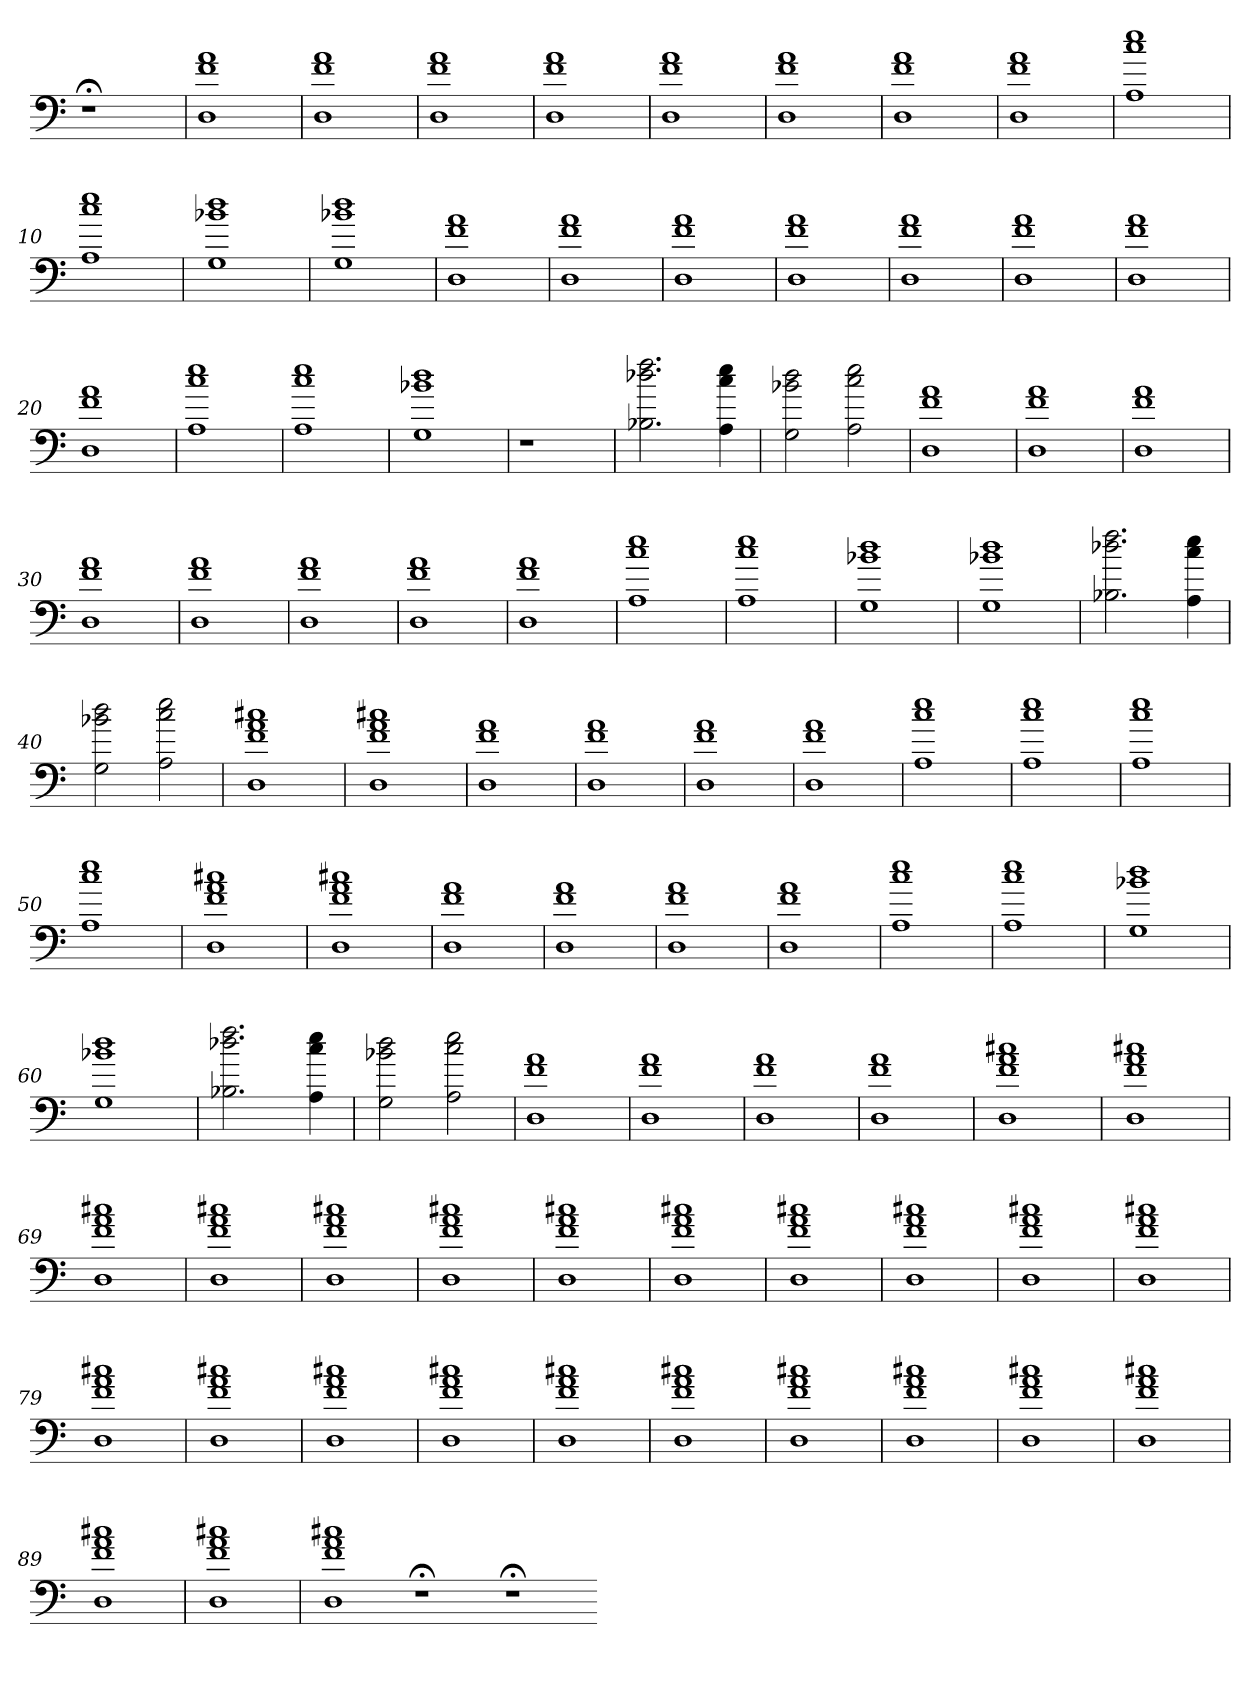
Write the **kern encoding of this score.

**kern
*part1
*staff1
=
1r;<
=1
1D 1f 1a
=2
1D 1f 1a
=3
1D 1f 1a
=4
1D 1f 1a
=5
1D 1f 1a
=6
1D 1f 1a
=7
1D 1f 1a
=8
1D 1f 1a
=9
1A 1cc 1ee
=10
1A 1cc 1ee
=11
1G 1b-X 1dd
=12
1G 1b-X 1dd
=13
1D 1f 1a
=14
1D 1f 1a
=15
1D 1f 1a
=16
1D 1f 1a
=17
1D 1f 1a
=18
1D 1f 1a
=19
1D 1f 1a
=20
1D 1f 1a
=21
1A 1cc 1ee
=22
1A 1cc 1ee
=23
1G 1b-X 1dd
=24
1r
=25
2.B-X 2.dd-X 2.ff
4A 4cc 4ee
=26
2G 2b-X 2dd
2A 2cc 2ee
=27
1D 1f 1a
=28
1D 1f 1a
=29
1D 1f 1a
=30
1D 1f 1a
=31
1D 1f 1a
=32
1D 1f 1a
=33
1D 1f 1a
=34
1D 1f 1a
=35
1A 1cc 1ee
=36
1A 1cc 1ee
=37
1G 1b-X 1dd
=38
1G 1b-X 1dd
=39
2.B-X 2.dd-X 2.ff
4A 4cc 4ee
=40
2G 2b-X 2dd
2A 2cc 2ee
=41
1D 1f 1a 1cc#X
=42
1D 1f 1a 1cc#X
=43
1D 1f 1a
=44
1D 1f 1a
=45
1D 1f 1a
=46
1D 1f 1a
=47
1A 1cc 1ee
=48
1A 1cc 1ee
=49
1A 1cc 1ee
=50
1A 1cc 1ee
=51
1D 1f 1a 1cc#X
=52
1D 1f 1a 1cc#X
=53
1D 1f 1a
=54
1D 1f 1a
=55
1D 1f 1a
=56
1D 1f 1a
=57
1A 1cc 1ee
=58
1A 1cc 1ee
=59
1G 1b-X 1dd
=60
1G 1b-X 1dd
=61
2.B-X 2.dd-X 2.ff
4A 4cc 4ee
=62
2G 2b-X 2dd
2A 2cc 2ee
=63
1D 1f 1a
=64
1D 1f 1a
=65
1D 1f 1a
=66
1D 1f 1a
=67
1D 1f 1a 1cc#X
=68
1D 1f 1a 1cc#X
=69
1D 1f 1a 1cc#X
=70
1D 1f 1a 1cc#X
=71
1D 1f 1a 1cc#X
=72
1D 1f 1a 1cc#X
=73
1D 1f 1a 1cc#X
=74
1D 1f 1a 1cc#X
=75
1D 1f 1a 1cc#X
=76
1D 1f 1a 1cc#X
=77
1D 1f 1a 1cc#X
=78
1D 1f 1a 1cc#X
=79
1D 1f 1a 1cc#X
=80
1D 1f 1a 1cc#X
=81
1D 1f 1a 1cc#X
=82
1D 1f 1a 1cc#X
=83
1D 1f 1a 1cc#X
=84
1D 1f 1a 1cc#X
=85
1D 1f 1a 1cc#X
=86
1D 1f 1a 1cc#X
=87
1D 1f 1a 1cc#X
=88
1D 1f 1a 1cc#X
=89
1D 1f 1a 1cc#X
=90
1D 1f 1a 1cc#X
=91
1D 1f 1a 1cc#X
1r;<
1r;<
=-
*-
